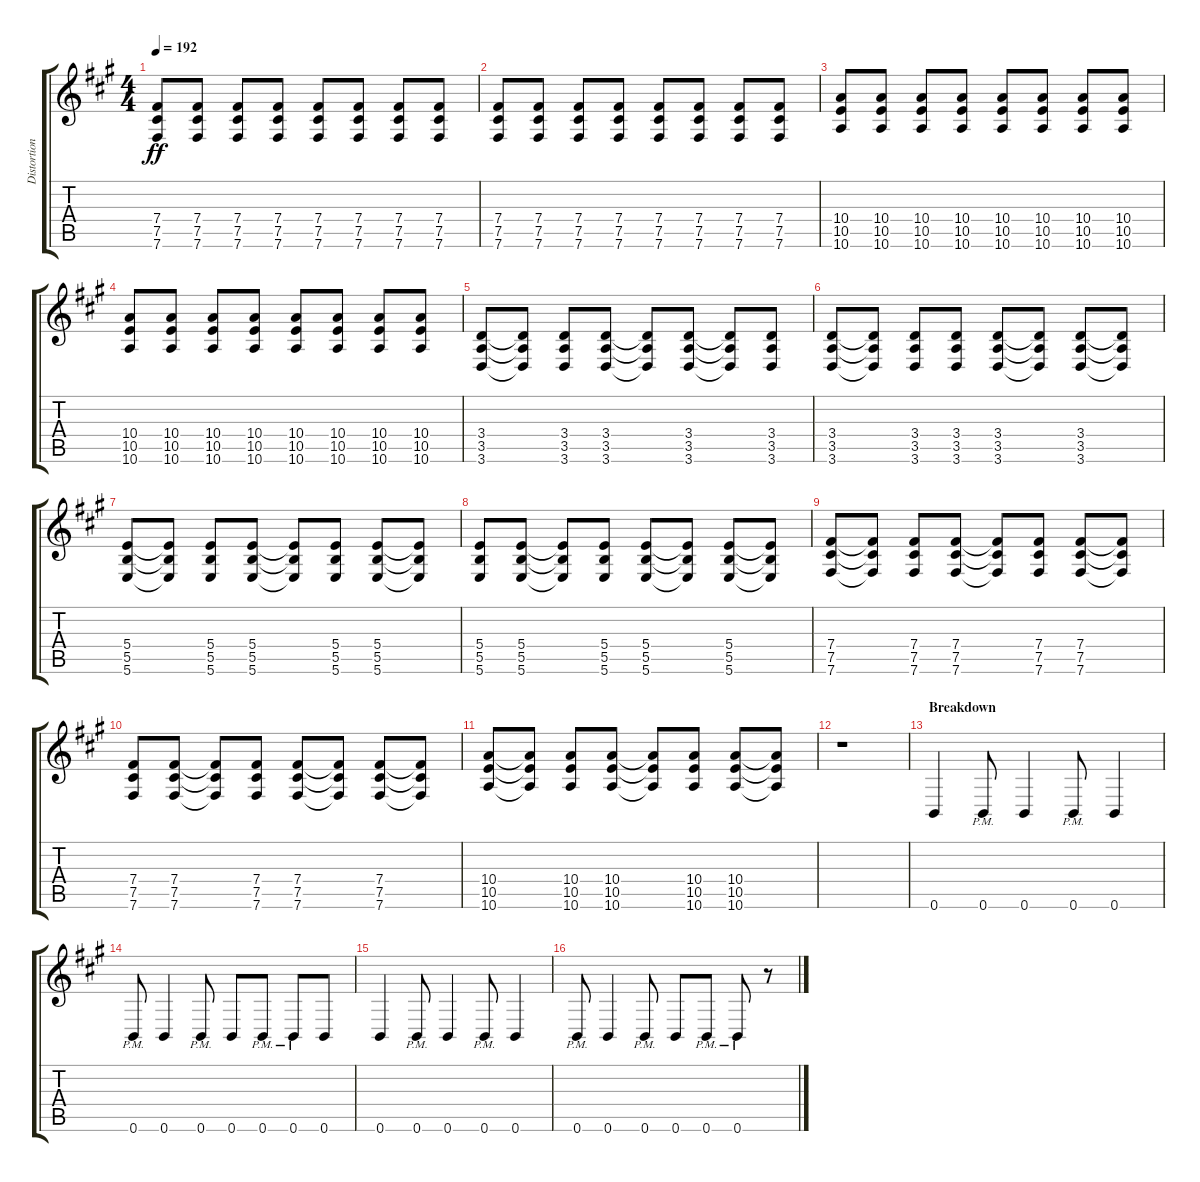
\track ("Distortion Guitar 1" "Distortion") {instrument distortionguitar}
\staff {score tabs}
\tuning (Db4 Ab3 E3 B2 Gb2 B1) {hide}
\ts (4 4)
\tempo 192
\clef g2
\ks a
(7.4 7.5 7.6).8{dy ff} (7.4 7.5 7.6).8 (7.4 7.5 7.6).8 (7.4 7.5 7.6).8 (7.4 7.5 7.6).8 (7.4 7.5 7.6).8 (7.4 7.5 7.6).8 (7.4 7.5 7.6).8 |
(7.4 7.5 7.6).8 (7.4 7.5 7.6).8 (7.4 7.5 7.6).8 (7.4 7.5 7.6).8 (7.4 7.5 7.6).8 (7.4 7.5 7.6).8 (7.4 7.5 7.6).8 (7.4 7.5 7.6).8 |
(10.4 10.5 10.6).8 (10.4 10.5 10.6).8 (10.4 10.5 10.6).8 (10.4 10.5 10.6).8 (10.4 10.5 10.6).8 (10.4 10.5 10.6).8 (10.4 10.5 10.6).8 (10.4 10.5 10.6).8 |
(10.4 10.5 10.6).8 (10.4 10.5 10.6).8 (10.4 10.5 10.6).8 (10.4 10.5 10.6).8 (10.4 10.5 10.6).8 (10.4 10.5 10.6).8 (10.4 10.5 10.6).8 (10.4 10.5 10.6).8 |
(3.4 3.5 3.6).8 (3.4{t} 3.5{t} 3.6{t}).8 (3.4 3.5 3.6).8 (3.4 3.5 3.6).8 (3.4{t} 3.5{t} 3.6{t}).8 (3.4 3.5 3.6).8 (3.4{t} 3.5{t} 3.6{t}).8 (3.4 3.5 3.6).8 |
(3.4 3.5 3.6).8 (3.4{t} 3.5{t} 3.6{t}).8 (3.4 3.5 3.6).8 (3.4 3.5 3.6).8 (3.4 3.5 3.6).8 (3.4{t} 3.5{t} 3.6{t}).8 (3.4 3.5 3.6).8 (3.4{t} 3.5{t} 3.6{t}).8 |
(5.4 5.5 5.6).8 (5.4{t} 5.5{t} 5.6{t}).8 (5.4 5.5 5.6).8 (5.4 5.5 5.6).8 (5.4{t} 5.5{t} 5.6{t}).8 (5.4 5.5 5.6).8 (5.4 5.5 5.6).8 (5.4{t} 5.5{t} 5.6{t}).8 |
(5.4 5.5 5.6).8 (5.4 5.5 5.6).8 (5.4{t} 5.5{t} 5.6{t}).8 (5.4 5.5 5.6).8 (5.4 5.5 5.6).8 (5.4{t} 5.5{t} 5.6{t}).8 (5.4 5.5 5.6).8 (5.4{t} 5.5{t} 5.6{t}).8 |
(7.4 7.5 7.6).8 (7.4{t} 7.5{t} 7.6{t}).8 (7.4 7.5 7.6).8 (7.4 7.5 7.6).8 (7.4{t} 7.5{t} 7.6{t}).8 (7.4 7.5 7.6).8 (7.4 7.5 7.6).8 (7.4{t} 7.5{t} 7.6{t}).8 |
(7.4 7.5 7.6).8 (7.4 7.5 7.6).8 (7.4{t} 7.5{t} 7.6{t}).8 (7.4 7.5 7.6).8 (7.4 7.5 7.6).8 (7.4{t} 7.5{t} 7.6{t}).8 (7.4 7.5 7.6).8 (7.4{t} 7.5{t} 7.6{t}).8 |
(10.4 10.5 10.6).8 (10.4{t} 10.5{t} 10.6{t}).8 (10.4 10.5 10.6).8 (10.4 10.5 10.6).8 (10.4{t} 10.5{t} 10.6{t}).8 (10.4 10.5 10.6).8 (10.4 10.5 10.6).8 (10.4{t} 10.5{t} 10.6{t}).8 |
r.1 |
\section ("" "Breakdown")
0.6.4 0.6{pm}.8 0.6.4 0.6{pm}.8 0.6.4 |
0.6{pm}.8 0.6.4 0.6{pm}.8 0.6.8 0.6{pm}.8 0.6{pm}.8 0.6.8 |
0.6.4 0.6{pm}.8 0.6.4 0.6{pm}.8 0.6.4 |
0.6{pm}.8 0.6.4 0.6{pm}.8 0.6.8 0.6{pm}.8 0.6{pm}.8 r.8
